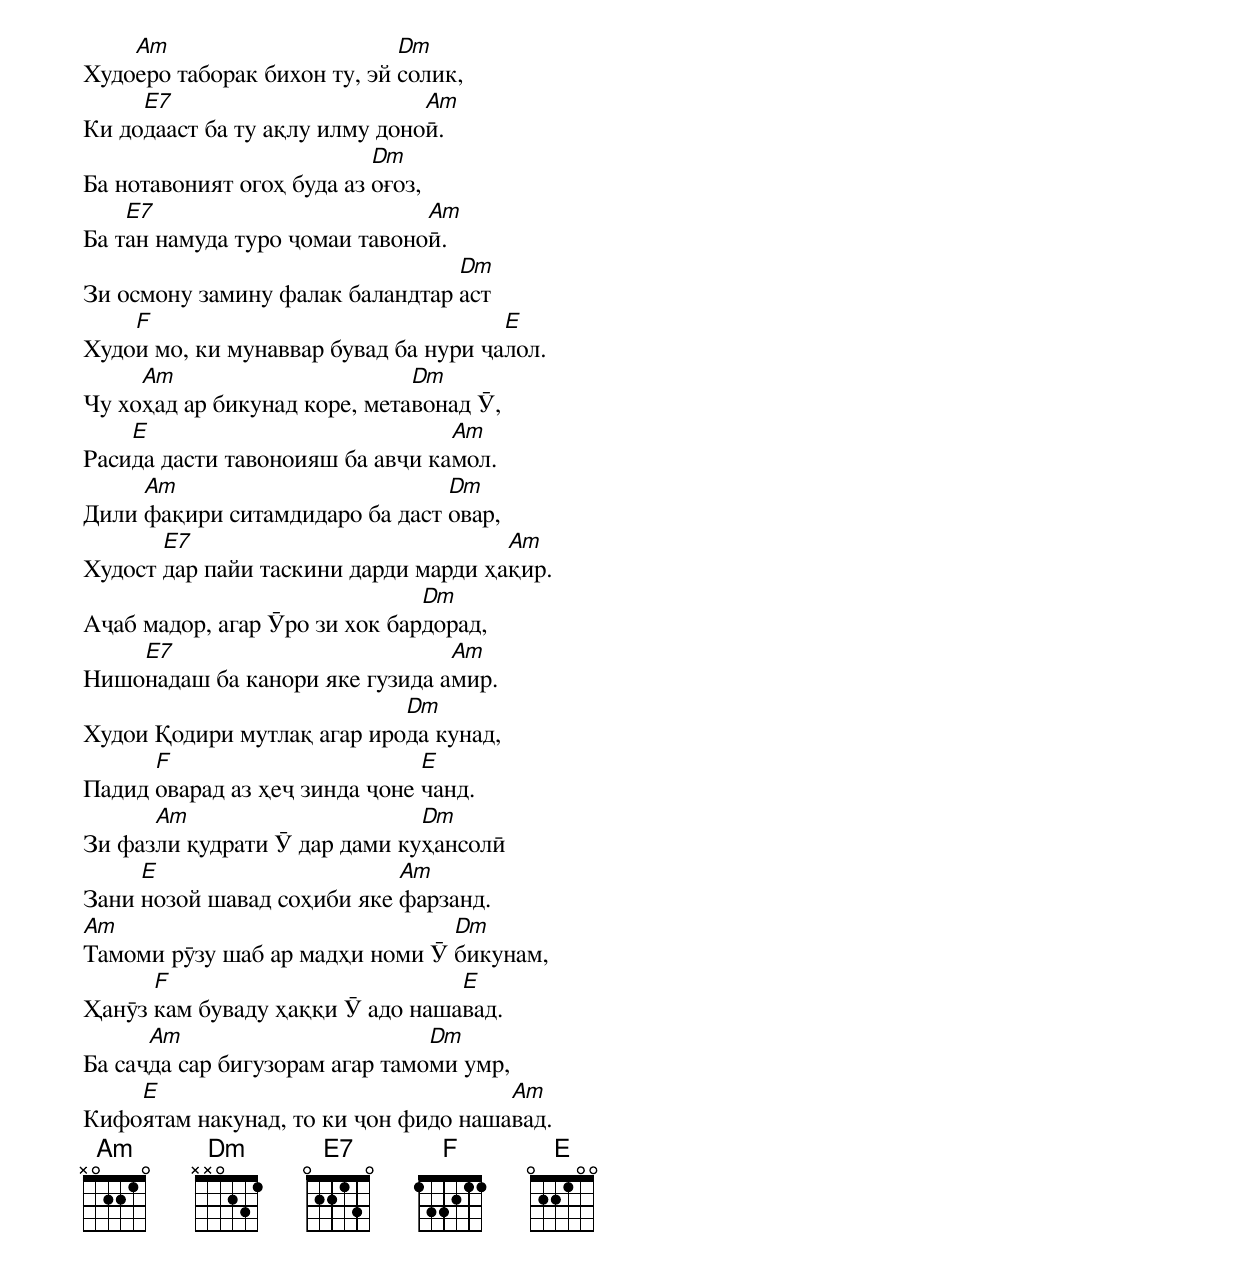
Худо[Am]еро таборак бихон ту, эй [Dm]солик,
Ки до[E7]дааст ба ту ақлу илму доно[Am]ӣ.
Ба нотавоният огоҳ буда аз [Dm]оғоз,
Ба т[E7]ан намуда туро ҷомаи тавоно[Am]ӣ.
Зи осмону замину фалак баландтар [Dm]аст
Худо[F]и мо, ки мунаввар бувад ба нури ҷа[E]лол.
Чу хо[Am]ҳад ар бикунад коре, мета[Dm]вонад Ӯ,
Раси[E]да дасти тавоноияш ба авҷи ка[Am]мол.
Дили [Am]фақири ситамдидаро ба даст [Dm]овар,
Худост [E7]дар пайи таскини дарди марди ҳа[Am]қир.
Аҷаб мадор, агар Ӯро зи хок бар[Dm]дорад,
Нишо[E7]надаш ба канори яке гузида а[Am]мир.
Худои Қодири мутлақ агар иро[Dm]да кунад,
Падид [F]оварад аз ҳеҷ зинда ҷоне [E]чанд.
Зи фаз[Am]ли қудрати Ӯ дар дами ку[Dm]ҳансолӣ
Зани [E]нозой шавад соҳиби яке [Am]фарзанд.
[Am]Тамоми рӯзу шаб ар мадҳи номи Ӯ [Dm]бикунам,
Ҳанӯз [F]кам буваду ҳаққи Ӯ адо наша[E]вад.
Ба саҷ[Am]да сар бигузорам агар тамо[Dm]ми умр,
Кифо[E]ятам накунад, то ки ҷон фидо наша[Am]вад.
